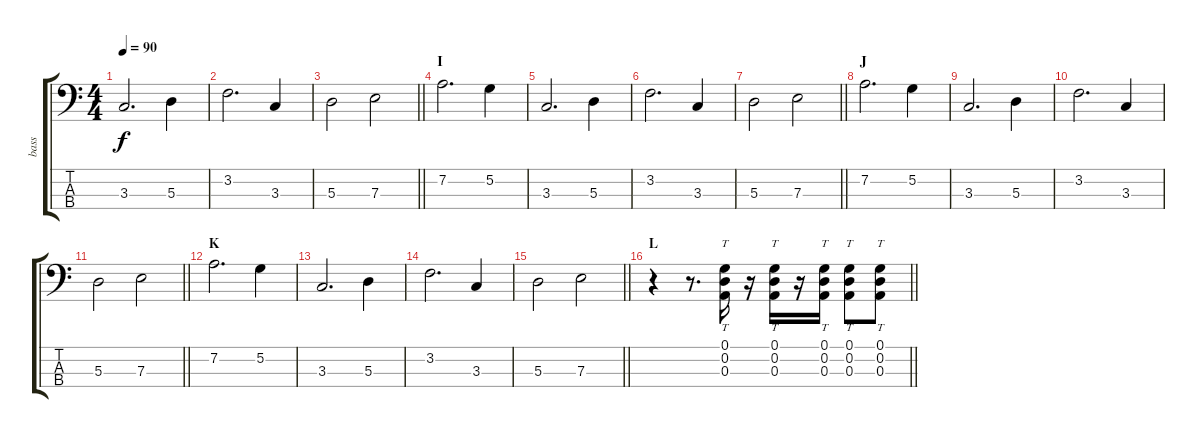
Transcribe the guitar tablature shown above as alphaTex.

\track ("bass" "bass") {instrument acousticbass}
\staff {score tabs}
\tuning (G2 D2 A1 E1) {hide}
\ts (4 4)
\tempo 90
\clef f4
\ks c
3.3.2{d dy f} 5.3.4 |
3.2.2{d} 3.3.4 |
\barLineRight lightlight
5.3.2 7.3.2 |
\section ("" "I")
7.2.2{d} 5.2.4 |
3.3.2{d} 5.3.4 |
3.2.2{d} 3.3.4 |
\barLineRight lightlight
5.3.2 7.3.2 |
\section ("" "J")
7.2.2{d} 5.2.4 |
3.3.2{d} 5.3.4 |
3.2.2{d} 3.3.4 |
\barLineRight lightlight
5.3.2 7.3.2 |
\section ("" "K")
7.2.2{d} 5.2.4 |
3.3.2{d} 5.3.4 |
3.2.2{d} 3.3.4 |
\barLineRight lightlight
5.3.2 7.3.2 |
\section ("" "L")
\barLineRight lightlight
r.4 r.8{d} (0.1 0.2 0.3).16{tt} r.16 (0.1 0.2 0.3).16{tt} r.16 (0.1 0.2 0.3).16{tt} (0.1 0.2 0.3).8{tt} (0.1 0.2 0.3).8{tt}
